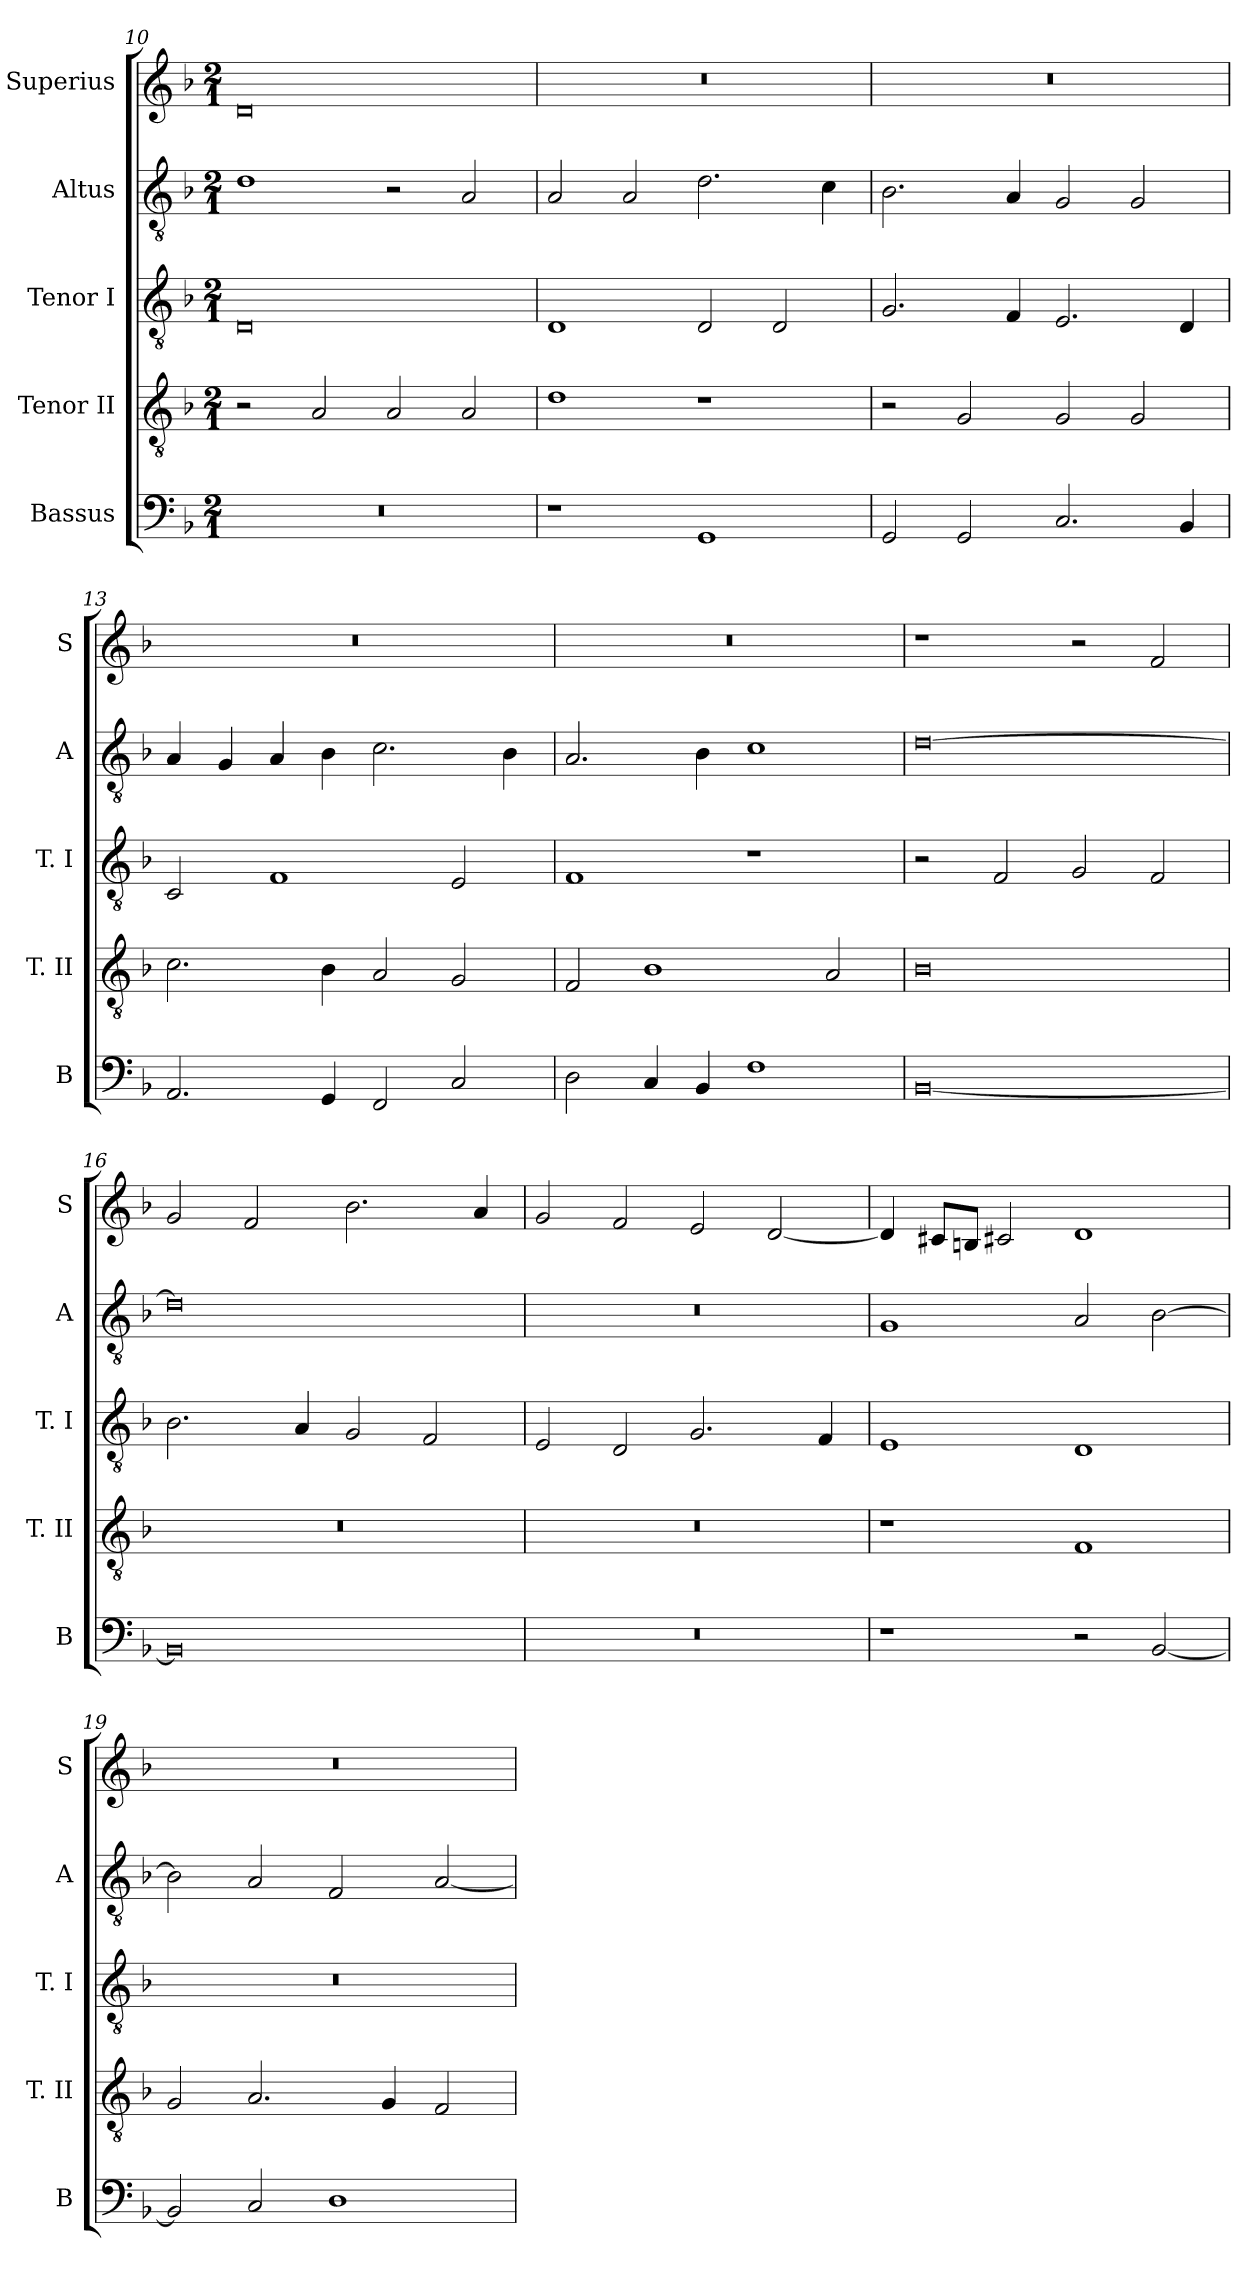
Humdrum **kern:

**kern	**kern	**kern	**kern	**kern
*part5	*part4	*part3	*part2	*part1
*staff5	*staff4	*staff3	*staff2	*staff1
*I"Bassus	*I"Tenor II	*I"Tenor I	*I"Altus	*I"Superius
*I'B	*I'T. II	*I'T. I	*I'A	*I'S
*clefF4	*clefGv2	*clefGv2	*clefGv2	*clefG2
*k[b-]	*k[b-]	*k[b-]	*k[b-]	*k[b-]
*F:	*F:	*F:	*F:	*F:
*M2/1	*M2/1	*M2/1	*M2/1	*M2/1
=10	=10	=10	=10	=10
0r	2r	0D	1d	0d
.	2A	.	.	.
.	2A	.	2r	.
.	2A	.	2A	.
=11	=11	=11	=11	=11
1r	1d	1D	2A	0r
.	.	.	2A	.
1GG	1r	2D	2.d	.
.	.	2D	.	.
.	.	.	4c	.
=12	=12	=12	=12	=12
2GG	2r	2.G	2.B-	0r
2GG	2G	.	.	.
.	.	4F	4A	.
2.C	2G	2.E	2G	.
.	2G	.	2G	.
4BB-	.	4D	.	.
=13	=13	=13	=13	=13
2.AA	2.c	2C	4A	0r
.	.	.	4G	.
.	.	1F	4A	.
4GG	4B-	.	4B-	.
2FF	2A	.	2.c	.
2C	2G	2E	.	.
.	.	.	4B-	.
=14	=14	=14	=14	=14
2D	2F	1F	2.A	0r
4C	1B-	.	.	.
4BB-	.	.	4B-	.
1F	.	1r	1c	.
.	2A	.	.	.
=15	=15	=15	=15	=15
[0BB-	0B-	2r	[0d	1r
.	.	2F	.	.
.	.	2G	.	2r
.	.	2F	.	2f
=16	=16	=16	=16	=16
0BB-]	0r	2.B-	0d]	2g
.	.	.	.	2f
.	.	4A	.	.
.	.	2G	.	2.b-
.	.	2F	.	.
.	.	.	.	4a
=17	=17	=17	=17	=17
0r	0r	2E	0r	2g
.	.	2D	.	2f
.	.	2.G	.	2e
.	.	.	.	[2d
.	.	4F	.	.
=18	=18	=18	=18	=18
1r	1r	1E	1G	4d]
.	.	.	.	8c#XL
.	.	.	.	8BnJ
.	.	.	.	2c#X
2r	1F	1D	2A	1d
[2BB-	.	.	[2B-	.
=19	=19	=19	=19	=19
2BB-]	2G	0r	2B-]	0r
2C	2.A	.	2A	.
1D	.	.	2F	.
.	4G	.	.	.
.	2F	.	[2A	.
=	=	=	=	=
*-	*-	*-	*-	*-
